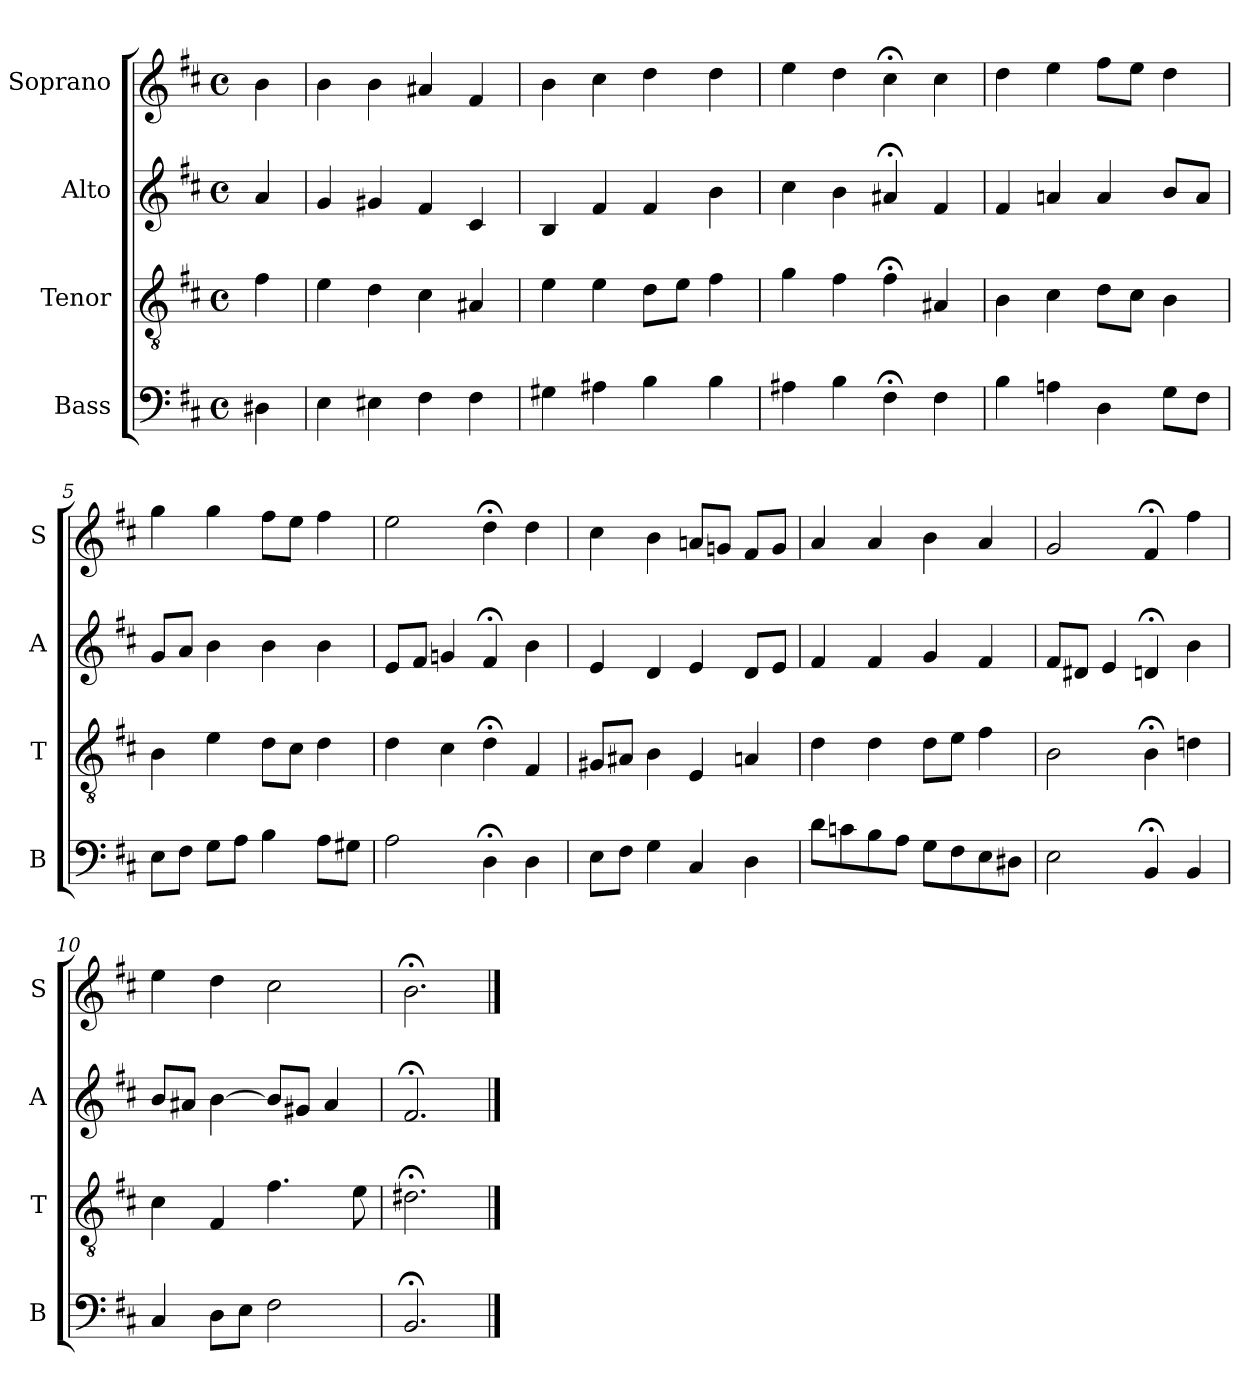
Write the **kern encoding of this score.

**kern	**kern	**kern	**kern
*part4	*part3	*part2	*part1
*staff4	*staff3	*staff2	*staff1
*I"Bass	*I"Tenor	*I"Alto	*I"Soprano
*I'B	*I'T	*I'A	*I'S
*clefF4	*clefGv2	*clefG2	*clefG2
*k[f#c#]	*k[f#c#]	*k[f#c#]	*k[f#c#]
*b:	*b:	*b:	*b:
*M4/4	*M4/4	*M4/4	*M4/4
*met(c)	*met(c)	*met(c)	*met(c)
*MM100	*MM100	*MM100	*MM100
=	=	=	=
4D#Xi	4f#i	4ai	4bi
=1	=1	=1	=1
4E	4e	4g	4b
4E#X	4d	4g#X	4b
4F#	4c#	4f#	4a#X
4F#	4A#X	4c#	4f#
=2	=2	=2	=2
4G#X	4e	4B	4b
4A#Xi	4ei	4f#i	4cc#i
4B	8dL	4f#	4dd
.	8eJ	.	.
4B	4f#	4b	4dd
=3	=3	=3	=3
4A#X	4g	4cc#	4ee
4B	4f#	4b	4dd
4F#;<	4f#;<	4a#X;<	4cc#;<
4F#	4A#X	4f#	4cc#
=4	=4	=4	=4
4B	4B	4f#	4dd
4An	4c#	4an	4ee
4D	8dL	4a	8ff#L
.	8c#J	.	8eeJ
8GL	4B	8bL	4dd
8F#J	.	8aJ	.
=5	=5	=5	=5
8EL	4B	8gL	4gg
8F#J	.	8aJ	.
8GL	4e	4b	4gg
8AJ	.	.	.
4B	8dL	4b	8ff#L
.	8c#J	.	8eeJ
8AL	4d	4b	4ff#
8G#XJ	.	.	.
=6	=6	=6	=6
2A	4d	8eL	2ee
.	.	8f#J	.
.	4c#	4gn	.
4D;<	4d;<	4f#;<	4dd;<
4D	4F#	4b	4dd
=7	=7	=7	=7
8EL	8G#XL	4e	4cc#
8F#J	8A#XJ	.	.
4G	4B	4d	4b
4C#	4E	4e	8anL
.	.	.	8gnJ
4D	4An	8dL	8f#L
.	.	8eJ	8gJ
=8	=8	=8	=8
8dL	4d	4f#	4a
8cn	.	.	.
8B	4d	4f#	4a
8AJ	.	.	.
8GL	8dL	4g	4b
8F#	8eJ	.	.
8E	4f#	4f#	4a
8D#XJ	.	.	.
=9	=9	=9	=9
2E	2B	8f#L	2g
.	.	8d#XJ	.
.	.	4e	.
4BB;<	4B;<	4dn;<	4f#;<
4BB	4dn	4b	4ff#
=10	=10	=10	=10
4C#	4c#	8bL	4ee
.	.	8a#XJ	.
8DL	4F#	[4b	4dd
8EJ	.	.	.
2F#	4.f#	8bL]	2cc#
.	.	8g#XJ	.
.	.	4a#	.
.	8e	.	.
=11	=11	=11	=11
2.BB;<	2.d#X;<	2.f#;<	2.b;<
==	==	==	==
*-	*-	*-	*-
